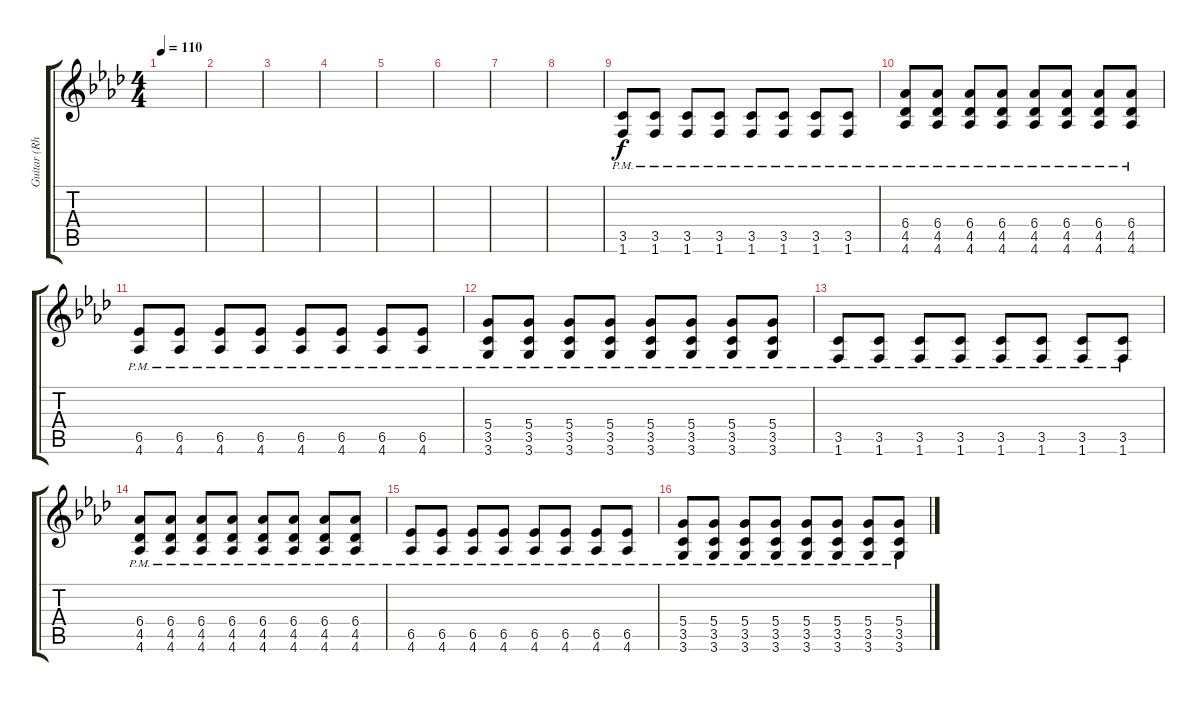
\track ("Guitar (Rhytm)" "Guitar (Rh") {instrument distortionguitar}
\staff {score tabs}
\tuning (E4 B3 G3 D3 A2 E2) {hide}
\ts (4 4)
\tempo 110
\clef g2
\ks fminor
|
|
|
|
|
|
|
|
(3.5{pm} 1.6{pm}).8 (3.5{pm} 1.6{pm}).8 (3.5{pm} 1.6{pm}).8 (3.5{pm} 1.6{pm}).8 (3.5{pm} 1.6{pm}).8 (3.5{pm} 1.6{pm}).8 (3.5{pm} 1.6{pm}).8 (3.5{pm} 1.6{pm}).8 |
(6.4{pm} 4.5{pm} 4.6{pm}).8 (6.4{pm} 4.5{pm} 4.6{pm}).8 (6.4{pm} 4.5{pm} 4.6{pm}).8 (6.4{pm} 4.5{pm} 4.6{pm}).8 (6.4{pm} 4.5{pm} 4.6{pm}).8 (6.4{pm} 4.5{pm} 4.6{pm}).8 (6.4{pm} 4.5{pm} 4.6{pm}).8 (6.4{pm} 4.5{pm} 4.6{pm}).8 |
(6.5{pm} 4.6{pm}).8 (6.5{pm} 4.6{pm}).8 (6.5{pm} 4.6{pm}).8 (6.5{pm} 4.6{pm}).8 (6.5{pm} 4.6{pm}).8 (6.5{pm} 4.6{pm}).8 (6.5{pm} 4.6{pm}).8 (6.5{pm} 4.6{pm}).8 |
(5.4{pm} 3.5{pm} 3.6{pm}).8 (5.4{pm} 3.5{pm} 3.6{pm}).8 (5.4{pm} 3.5{pm} 3.6{pm}).8 (5.4{pm} 3.5{pm} 3.6{pm}).8 (5.4{pm} 3.5{pm} 3.6{pm}).8 (5.4{pm} 3.5{pm} 3.6{pm}).8 (5.4{pm} 3.5{pm} 3.6{pm}).8 (5.4{pm} 3.5{pm} 3.6{pm}).8 |
(3.5{pm} 1.6{pm}).8 (3.5{pm} 1.6{pm}).8 (3.5{pm} 1.6{pm}).8 (3.5{pm} 1.6{pm}).8 (3.5{pm} 1.6{pm}).8 (3.5{pm} 1.6{pm}).8 (3.5{pm} 1.6{pm}).8 (3.5{pm} 1.6{pm}).8 |
(6.4{pm} 4.5{pm} 4.6{pm}).8 (6.4{pm} 4.5{pm} 4.6{pm}).8 (6.4{pm} 4.5{pm} 4.6{pm}).8 (6.4{pm} 4.5{pm} 4.6{pm}).8 (6.4{pm} 4.5{pm} 4.6{pm}).8 (6.4{pm} 4.5{pm} 4.6{pm}).8 (6.4{pm} 4.5{pm} 4.6{pm}).8 (6.4{pm} 4.5{pm} 4.6{pm}).8 |
(6.5{pm} 4.6{pm}).8 (6.5{pm} 4.6{pm}).8 (6.5{pm} 4.6{pm}).8 (6.5{pm} 4.6{pm}).8 (6.5{pm} 4.6{pm}).8 (6.5{pm} 4.6{pm}).8 (6.5{pm} 4.6{pm}).8 (6.5{pm} 4.6{pm}).8 |
(5.4{pm} 3.5{pm} 3.6{pm}).8 (5.4{pm} 3.5{pm} 3.6{pm}).8 (5.4{pm} 3.5{pm} 3.6{pm}).8 (5.4{pm} 3.5{pm} 3.6{pm}).8 (5.4{pm} 3.5{pm} 3.6{pm}).8 (5.4{pm} 3.5{pm} 3.6{pm}).8 (5.4{pm} 3.5{pm} 3.6{pm}).8 (5.4{pm} 3.5{pm} 3.6{pm}).8
